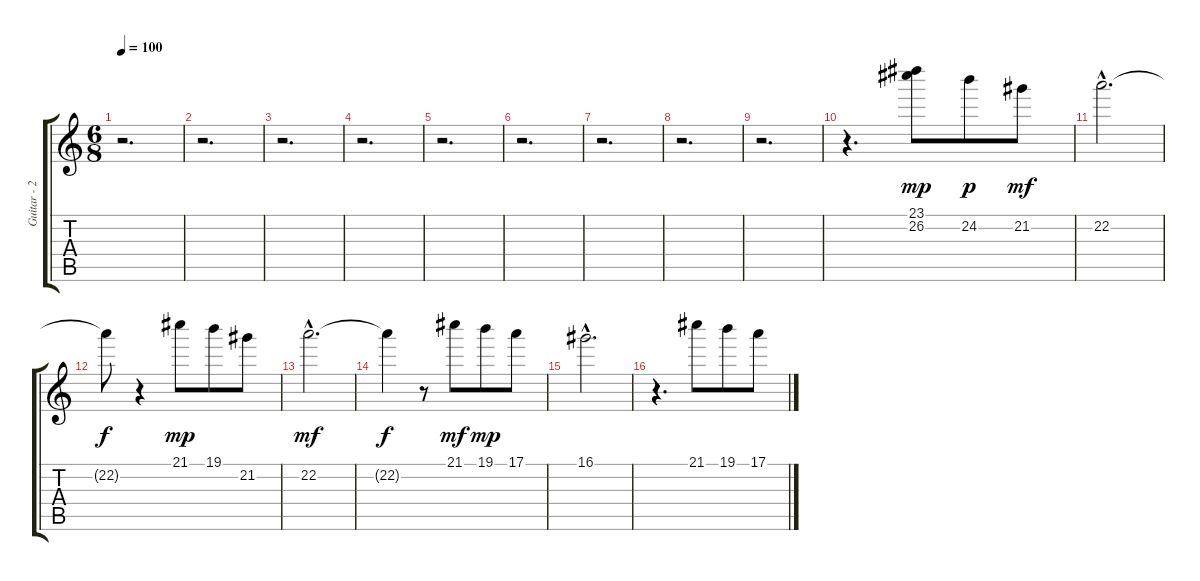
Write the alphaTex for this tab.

\track ("Guitar - 2" "Guitar - 2") {instrument acousticguitarsteel}
\staff {score tabs}
\tuning (E4 B3 G3 D3 A2 E2) {hide}
\ts (6 8)
\tempo 100
\clef g2
\ks c
r.2{d dy mp} |
r.2{d} |
r.2{d} |
r.2{d} |
r.2{d} |
r.2{d} |
r.2{d} |
r.2{d} |
r.2{d} |
r.4{d} (23.1 26.2).8 24.2.8{dy p} 21.2.8{dy mf} |
22.2{hac}.2{d} |
22.2{t}.8{dy f} r.4 21.1.8{dy mp} 19.1.8 21.2.8 |
22.2{hac}.2{d dy mf} |
22.2{t}.4{dy f} r.8 21.1.8{dy mf} 19.1.8{dy mp} 17.1.8 |
16.1{hac}.2{d} |
r.4{d} 21.1.8 19.1.8 17.1.8
